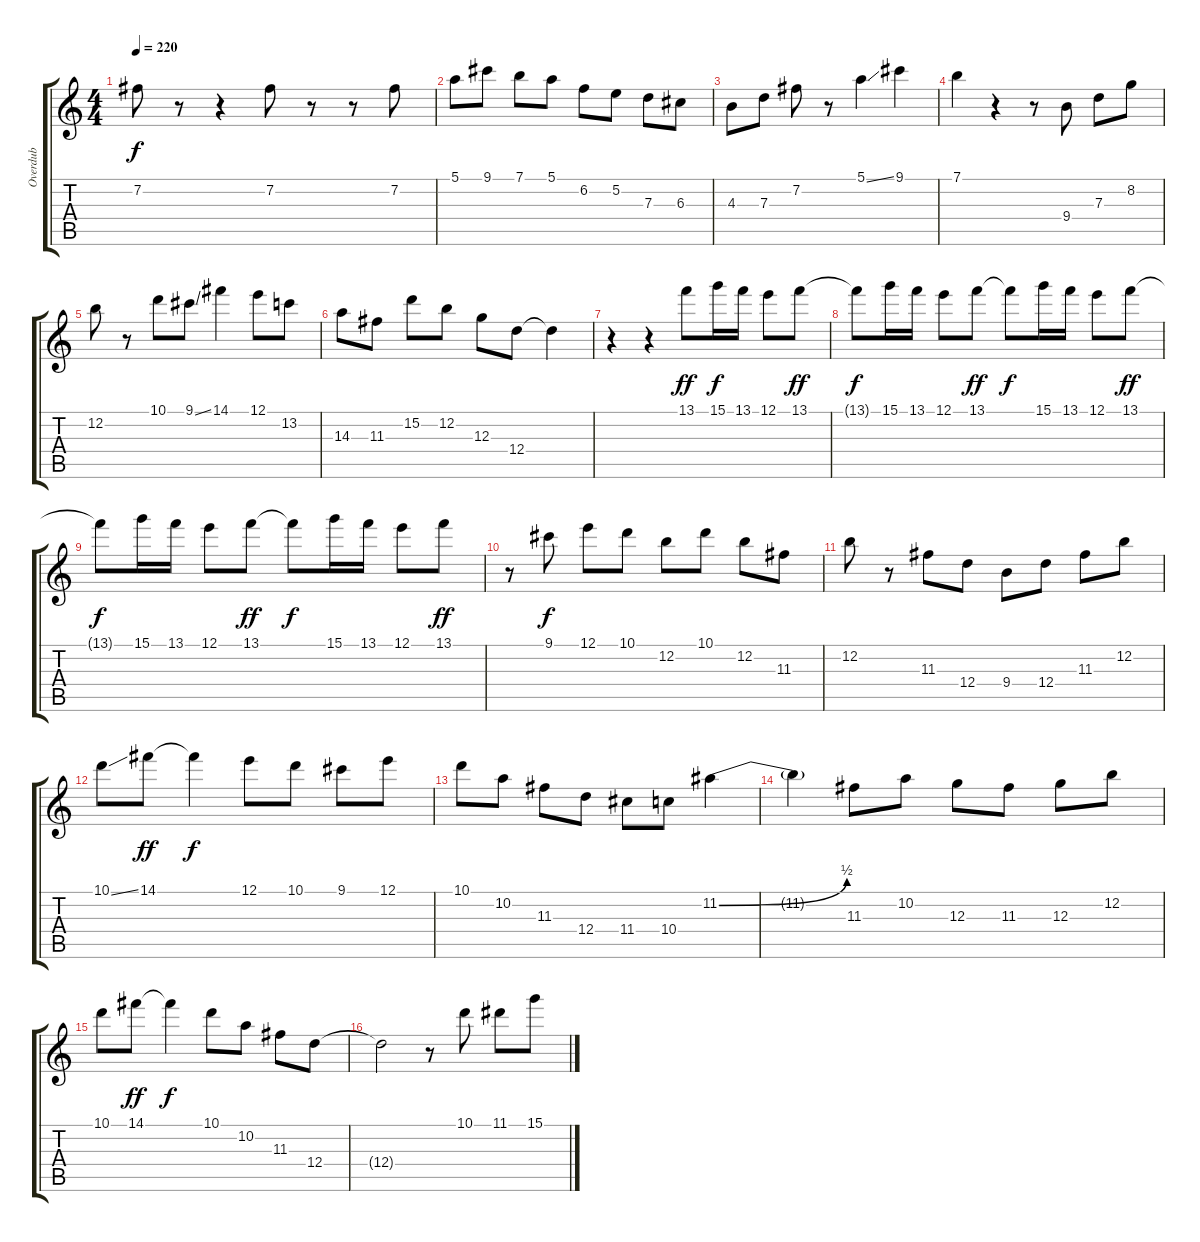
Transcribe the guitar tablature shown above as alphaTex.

\track ("Overdub" "Overdub") {instrument electricbasspick}
\staff {score tabs}
\tuning (E4 B3 G3 D3 A2 E2) {hide}
\ts (4 4)
\tempo 220
\clef g2
\ks c
7.2.8{dy f} r.8 r.4 7.2.8 r.8 r.8 7.2.8 |
5.1.8 9.1.8 7.1.8 5.1.8 6.2.8 5.2.8 7.3.8 6.3.8 |
4.3.8 7.3.8 7.2.8 r.8 5.1{ss}.4 9.1.4 |
7.1.4 r.4 r.8 9.4.8 7.3.8 8.2.8 |
12.2.8 r.8 10.1.8 9.1{ss}.8 14.1.4 12.1.8 13.2.8 |
14.3.8 11.3.8 15.2.8 12.2.8 12.3.8 12.4.8 12.4{t}.4 |
r.4 r.4 13.1.8{dy ff} 15.1.16{dy f} 13.1.16 12.1.8 13.1.8{dy ff} |
13.1{t}.8{dy f} 15.1.16 13.1.16 12.1.8 13.1.8{dy ff} 13.1{t}.8{dy f} 15.1.16 13.1.16 12.1.8 13.1.8{dy ff} |
13.1{t}.8{dy f} 15.1.16 13.1.16 12.1.8 13.1.8{dy ff} 13.1{t}.8{dy f} 15.1.16 13.1.16 12.1.8 13.1.8{dy ff} |
r.8 9.1.8{dy f} 12.1.8 10.1.8 12.2.8 10.1.8 12.2.8 11.3.8 |
12.2.8 r.8 11.3.8 12.4.8 9.4.8 12.4.8 11.3.8 12.2.8 |
10.1{ss}.8 14.1.8{dy ff} 14.1{t}.4{dy f} 12.1.8 10.1.8 9.1.8 12.1.8 |
10.1.8 10.2.8 11.3.8 12.4.8 11.4.8 10.4.8 11.2{be (bend 0 0 60 2)}.4 |
11.2{t}.4 11.3.8 10.2.8 12.3.8 11.3.8 12.3.8 12.2.8 |
10.1.8 14.1.8{dy ff} 14.1{t}.4{dy f} 10.1.8 10.2.8 11.3.8 12.4.8 |
12.4{t}.2 r.8 10.1.8 11.1.8 15.1.8
